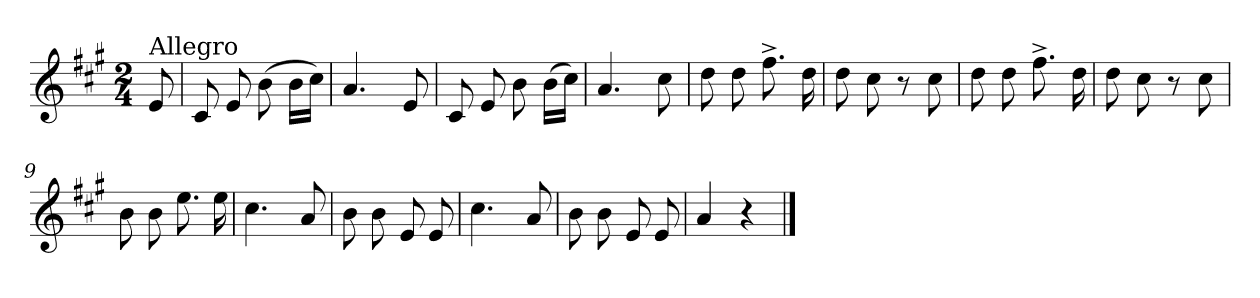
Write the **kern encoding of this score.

**kern
*part1
*staff1
*clefG2
*k[f#c#g#]
*A:
*M2/4
=
!LO:TX:a:t=Allegro
8e/
=1
8c#/
8e/
(>8b\
16b\LL
16cc#\JJ)
=2
4.a/
8e/
=3
8c#/
8e/
8b\
(>16b\LL
16cc#\JJ)
=4
4.a/
8cc#\
=5
8dd\
8dd\
8.ff#^>\
16dd\
=6
8dd\
8cc#\
8r
8cc#\
=7
8dd\
8dd\
8.ff#^>\
16dd\
!!LO:LB:g=z
=8
8dd\
8cc#\
8r
8cc#\
=9
8b\
8b\
8.ee\
16ee\
=10
4.cc#\
8a/
=11
8b\
8b\
8e/
8e/
=12
4.cc#\
8a/
=13
8b\
8b\
8e/
8e/
=14
4a/
4r
==
*-
